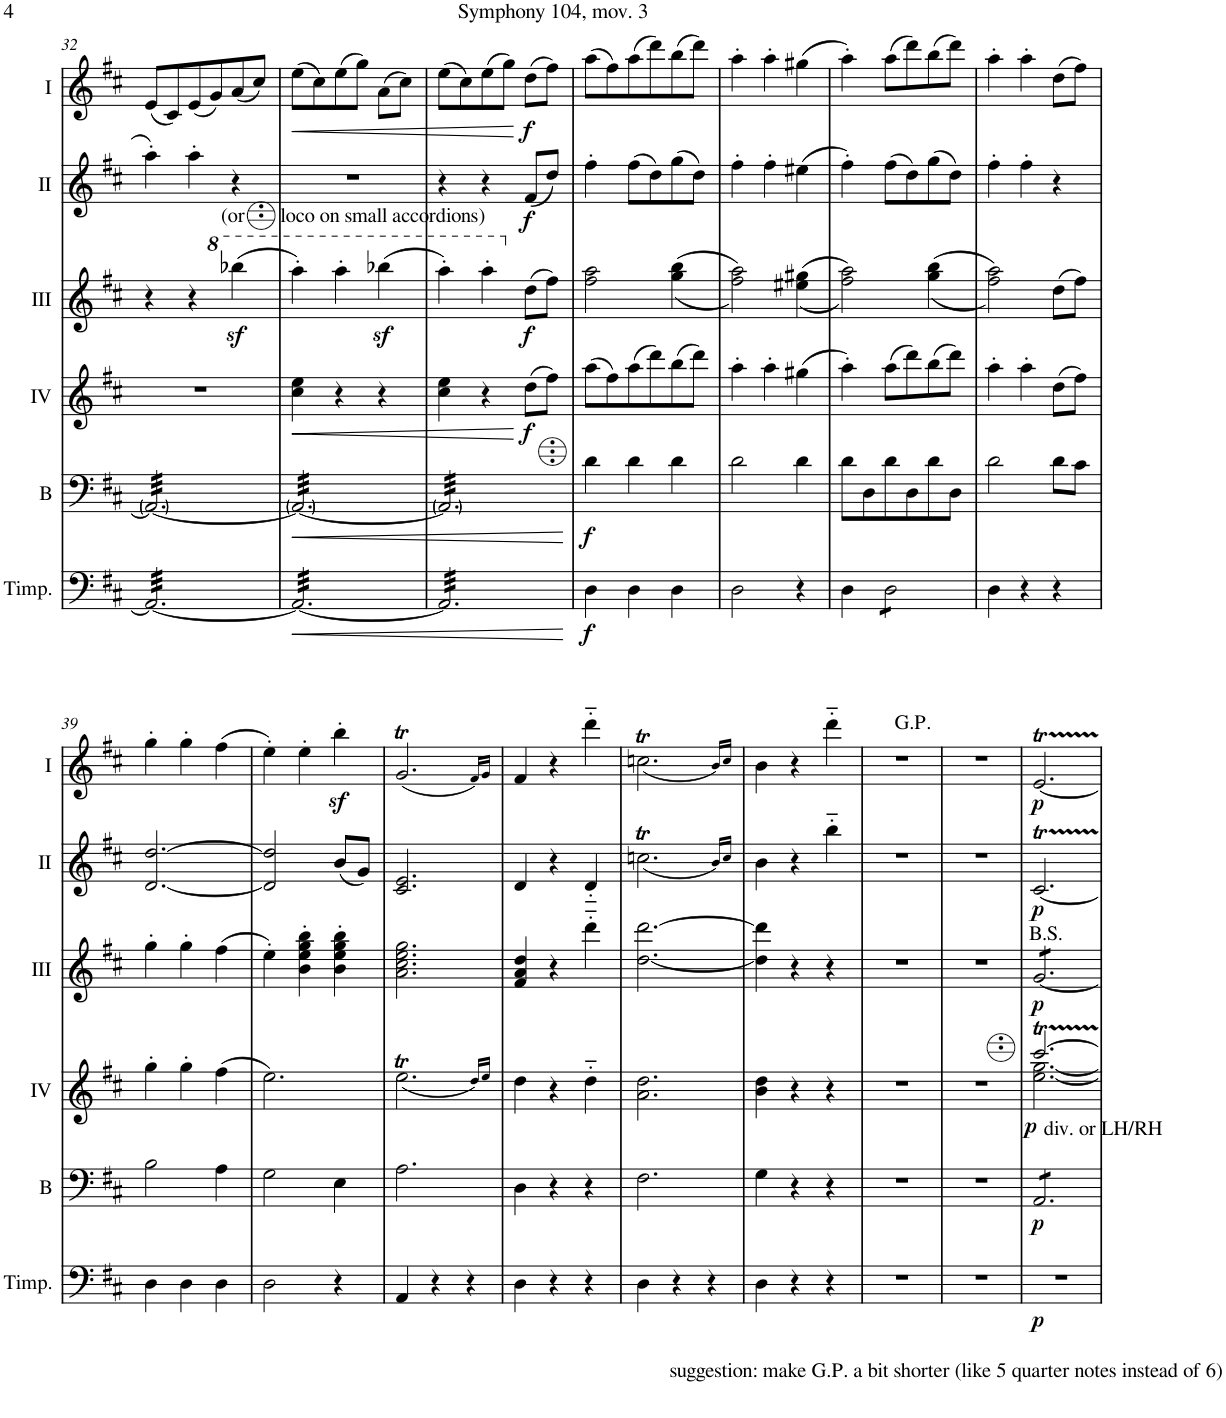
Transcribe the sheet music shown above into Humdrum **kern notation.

**kern	**dynam	**kern	**dynam	**kern	**dynam	**kern	**dynam	**kern	**dynam	**kern	**dynam
*part6	*part6	*part5	*part5	*part4	*part4	*part3	*part3	*part2	*part2	*part1	*part1
*staff6	*staff6	*staff5	*staff5	*staff4	*staff4	*staff3	*staff3	*staff2	*staff2	*staff1	*staff1
*I"Timpani	*	*I"Bass	*	*I"Acc. 4	*	*I"Acc. 3	*	*I"Acc. 2	*	*I"Acc. 1	*
*I'Timp.	*	*I'B	*	*	*	*	*	*	*	*	*
!!LO:PB:g=z
*clefF4	*	*clefF4	*	*clefG2	*	*clefG2	*	*clefG2	*	*clefG2	*
*	*	*Trd7c12	*	*Trd7c12	*	*Trd7c12	*	*	*	*	*
*k[f#c#]	*	*k[f#c#]	*	*k[f#c#]	*	*k[f#c#]	*	*k[f#c#]	*	*k[f#c#]	*
*M3/4	*	*M3/4	*	*M3/4	*	*M3/4	*	*M3/4	*	*M3/4	*
=32	=32	=32	=32	=32	=32	=32	=32	=32	=32	=32	=32
*tremolo	*	*	*	*	*	*	*	*	*	*	*
*	*	*tremolo	*	*	*	*	*	*	*	*	*
32AA/LLL	.	32AA/LLL	.	2.r	.	4r	.	4aa'\	.	(8e/L	.
32AA/	.	32AA/	.	.	.	.	.	.	.	.	.
32AA/	.	32AA/	.	.	.	.	.	.	.	.	.
32AA/	.	32AA/	.	.	.	.	.	.	.	.	.
32AA/	.	32AA/	.	.	.	.	.	.	.	8c#/)	.
32AA/	.	32AA/	.	.	.	.	.	.	.	.	.
32AA/	.	32AA/	.	.	.	.	.	.	.	.	.
32AA/	.	32AA/	.	.	.	.	.	.	.	.	.
*	*	*	*	*	*	*8va	*	*	*	*	*
32AA/	.	32AA/	.	.	.	4r	.	4aa'\	.	(8e/	.
32AA/	.	32AA/	.	.	.	.	.	.	.	.	.
32AA/	.	32AA/	.	.	.	.	.	.	.	.	.
32AA/	.	32AA/	.	.	.	.	.	.	.	.	.
32AA/	.	32AA/	.	.	.	.	.	.	.	8g/)	.
32AA/	.	32AA/	.	.	.	.	.	.	.	.	.
32AA/	.	32AA/	.	.	.	.	.	.	.	.	.
32AA/	.	32AA/	.	.	.	.	.	.	.	.	.
!	!	!	!	!	!	!LO:TX:a:t=(or       loco on small accordions)	!	!	!	!	!
32AA/	.	32AA/	.	.	.	(4bbb-Xz<\	.	4r	.	(8a/	.
32AA/	.	32AA/	.	.	.	.	.	.	.	.	.
32AA/	.	32AA/	.	.	.	.	.	.	.	.	.
32AA/	.	32AA/	.	.	.	.	.	.	.	.	.
32AA/	.	32AA/	.	.	.	.	.	.	.	8cc#/J)	.
32AA/	.	32AA/	.	.	.	.	.	.	.	.	.
32AA/	.	32AA/	.	.	.	.	.	.	.	.	.
32AA/JJJ	.	32AA/JJJ	.	.	.	.	.	.	.	.	.
=33	=33	=33	=33	=33	=33	=33	=33	=33	=33	=33	=33
!	!LO:HP:b	!	!LO:HP:b	!	!LO:HP:b	!	!	!	!	!	!LO:HP:b
32AA/LLL	<	32AA/LLL	<	4cc#\ 4ee\	<	4aaa'\)	.	2.r	.	(8ee\L	<
32AA/	.	32AA/	.	.	.	.	.	.	.	.	.
32AA/	.	32AA/	.	.	.	.	.	.	.	.	.
32AA/	.	32AA/	.	.	.	.	.	.	.	.	.
32AA/	.	32AA/	.	.	.	.	.	.	.	8cc#\)	.
32AA/	.	32AA/	.	.	.	.	.	.	.	.	.
32AA/	.	32AA/	.	.	.	.	.	.	.	.	.
32AA/	.	32AA/	.	.	.	.	.	.	.	.	.
32AA/	.	32AA/	.	4r	.	4aaa'\	.	.	.	(8ee\	.
32AA/	.	32AA/	.	.	.	.	.	.	.	.	.
32AA/	.	32AA/	.	.	.	.	.	.	.	.	.
32AA/	.	32AA/	.	.	.	.	.	.	.	.	.
32AA/	.	32AA/	.	.	.	.	.	.	.	8gg\J)	.
32AA/	.	32AA/	.	.	.	.	.	.	.	.	.
32AA/	.	32AA/	.	.	.	.	.	.	.	.	.
32AA/	.	32AA/	.	.	.	.	.	.	.	.	.
32AA/	.	32AA/	.	4r	.	(4bbb-Xz<\	.	.	.	(8a\L	.
32AA/	.	32AA/	.	.	.	.	.	.	.	.	.
32AA/	.	32AA/	.	.	.	.	.	.	.	.	.
32AA/	.	32AA/	.	.	.	.	.	.	.	.	.
32AA/	.	32AA/	.	.	.	.	.	.	.	8cc#\J)	.
32AA/	.	32AA/	.	.	.	.	.	.	.	.	.
32AA/	.	32AA/	.	.	.	.	.	.	.	.	.
32AA/JJJ	.	32AA/JJJ	.	.	.	.	.	.	.	.	.
=34	=34	=34	=34	=34	=34	=34	=34	=34	=34	=34	=34
32AA/]LLL	.	32AA/]LLL	.	4cc#\ 4ee\	.	4aaa'\)	.	4r	.	(8ee\L	.
32AA/	.	32AA/	.	.	.	.	.	.	.	.	.
32AA/	.	32AA/	.	.	.	.	.	.	.	.	.
32AA/	.	32AA/	.	.	.	.	.	.	.	.	.
32AA/	.	32AA/	.	.	.	.	.	.	.	8cc#\)	.
32AA/	.	32AA/	.	.	.	.	.	.	.	.	.
32AA/	.	32AA/	.	.	.	.	.	.	.	.	.
32AA/	.	32AA/	.	.	.	.	.	.	.	.	.
32AA/	.	32AA/	.	4r	.	4aaa'\	.	4r	.	(8ee\	.
32AA/	.	32AA/	.	.	.	.	.	.	.	.	.
32AA/	.	32AA/	.	.	.	.	.	.	.	.	.
32AA/	.	32AA/	.	.	.	.	.	.	.	.	.
32AA/	.	32AA/	.	.	.	.	.	.	.	8gg\J)	.
32AA/	.	32AA/	.	.	.	.	.	.	.	.	.
32AA/	.	32AA/	.	.	.	.	.	.	.	.	.
32AA/	.	32AA/	.	.	.	.	.	.	.	.	.
*	*	*	*	*	*	*X8va	*	*	*	*	*
!	!	!	!	!	!LO:DY:n=1:b	!	!LO:DY:b	!	!LO:DY:b	!	!LO:DY:n=1:b
32AA/	.	32AA/	.	(8dd\L	[ f	(8dd\L	f	(8f#/L	f	(8dd\L	[ f
32AA/	.	32AA/	.	.	.	.	.	.	.	.	.
32AA/	.	32AA/	.	.	.	.	.	.	.	.	.
32AA/	.	32AA/	.	.	.	.	.	.	.	.	.
32AA/	.	32AA/	.	8ff#\J)	.	8ff#\J)	.	8dd/J)	.	8ff#\J)	.
32AA/	.	32AA/	.	.	.	.	.	.	.	.	.
32AA/	.	32AA/	.	.	.	.	.	.	.	.	.
32AA/JJJ	.	32AA/JJJ	.	.	.	.	.	.	.	.	.
*	*	*Xtremolo	*	*	*	*	*	*	*	*	*
*Xtremolo	*	*	*	*	*	*	*	*	*	*	*
.	[	.	[	.	.	.	.	.	.	.	.
=35	=35	=35	=35	=35	=35	=35	=35	=35	=35	=35	=35
!	!LO:DY:b	!	!LO:DY:b	!	!	!	!	!	!	!	!
4D\	f	4d\	f	(8aa\L	.	2ff#\ 2aa\	.	4ff#'\	.	(8aa\L	.
.	.	.	.	8ff#\)	.	.	.	.	.	8ff#\)	.
4D\	.	4d\	.	(8aa\	.	.	.	(8ff#\L	.	(8aa\	.
.	.	.	.	8ddd\)	.	.	.	8dd\)	.	8ddd\)	.
4D\	.	4d\	.	(8bb\	.	((<4gg\ 4bb\	.	(8gg\	.	(8bb\	.
.	.	.	.	8ddd\J)	.	.	.	8dd\J)	.	8ddd\J)	.
=36	=36	=36	=36	=36	=36	=36	=36	=36	=36	=36	=36
2D\	.	2d\	.	4aa'\	.	2ff#\ 2aa\))	.	4ff#'\	.	4aa'\	.
.	.	.	.	4aa'\	.	.	.	4ff#'\	.	4aa'\	.
4r	.	4d\	.	(4gg#X\	.	((<4ee#X\ 4gg#X\	.	(4ee#X\	.	(4gg#X\	.
=37	=37	=37	=37	=37	=37	=37	=37	=37	=37	=37	=37
4D\	.	8d\L	.	4aa'\)	.	2ff#\ 2aa\))	.	4ff#'\)	.	4aa'\)	.
.	.	8D\	.	.	.	.	.	.	.	.	.
*tremolo	*	*	*	*	*	*	*	*	*	*	*
8D\L	.	8d\	.	(8aa\L	.	.	.	(8ff#\L	.	(8aa\L	.
8D\	.	8D\	.	8ddd\)	.	.	.	8dd\)	.	8ddd\)	.
8D\	.	8d\	.	(8bb\	.	((<4gg\ 4bb\	.	(8gg\	.	(8bb\	.
8D\J	.	8D\J	.	8ddd\J)	.	.	.	8dd\J)	.	8ddd\J)	.
*Xtremolo	*	*	*	*	*	*	*	*	*	*	*
=38	=38	=38	=38	=38	=38	=38	=38	=38	=38	=38	=38
4D\	.	2d\	.	4aa'\	.	2ff#\ 2aa\))	.	4ff#'\	.	4aa'\	.
4r	.	.	.	4aa'\	.	.	.	4ff#'\	.	4aa'\	.
4r	.	8d\L	.	(8dd\L	.	(8dd\L	.	4r	.	(8dd\L	.
.	.	8c#\J	.	8ff#\J)	.	8ff#\J)	.	.	.	8ff#\J)	.
!!LO:LB:g=z
=39	=39	=39	=39	=39	=39	=39	=39	=39	=39	=39	=39
4D\	.	2B\	.	4gg'\	.	4gg'\	.	[2.d/ [2.dd/	.	4gg'\	.
4D\	.	.	.	4gg'\	.	4gg'\	.	.	.	4gg'\	.
4D\	.	4A\	.	(4ff#\	.	(4ff#\	.	.	.	(4ff#\	.
=40	=40	=40	=40	=40	=40	=40	=40	=40	=40	=40	=40
2D\	.	2G\	.	2.ee\)	.	4ee'\)	.	2d/] 2dd/]	.	4ee'\)	.
.	.	.	.	.	.	4b\' 4ee\' 4gg\' 4bb\'	.	.	.	4ee'\	.
4r	.	4E\	.	.	.	4b\' 4ee\' 4gg\' 4bb\'	.	(8b/L	.	4bbz<'\	.
.	.	.	.	.	.	.	.	8g/J)	.	.	.
=41	=41	=41	=41	=41	=41	=41	=41	=41	=41	=41	=41
4AA/	.	2.A\	.	(<2.eeT\	.	2.a\ 2.cc#\ 2.ee\ 2.gg\	.	2.c#/ 2.e/	.	(2.gT/	.
4r	.	.	.	.	.	.	.	.	.	.	.
4r	.	.	.	.	.	.	.	.	.	.	.
.	.	.	.	16qdd/LL)	.	.	.	.	.	16qf#/LL)	.
.	.	.	.	16qee/JJ	.	.	.	.	.	16qg/JJ	.
=42	=42	=42	=42	=42	=42	=42	=42	=42	=42	=42	=42
4D\	.	4D\	.	4dd\	.	4f#/ 4a/ 4dd/	.	4d/	.	4f#/	.
4r	.	4r	.	4r	.	4r	.	4r	.	4r	.
4r	.	4r	.	4dd'~\	.	4ddd'~\	.	4d'~/	.	4ddd'~\	.
=43	=43	=43	=43	=43	=43	=43	=43	=43	=43	=43	=43
4D\	.	2.F#\	.	2.a\ 2.dd\	.	[2.dd\ [2.ddd\	.	(<2.ccnT\	.	(<2.ccnT\	.
4r	.	.	.	.	.	.	.	.	.	.	.
4r	.	.	.	.	.	.	.	.	.	.	.
.	.	.	.	.	.	.	.	16qb/LL)	.	16qb/LL)	.
.	.	.	.	.	.	.	.	16qcc/JJ	.	16qcc/JJ	.
=44	=44	=44	=44	=44	=44	=44	=44	=44	=44	=44	=44
4D\	.	4G\	.	4b\ 4dd\	.	4dd\] 4ddd\]	.	4b\	.	4b\	.
4r	.	4r	.	4r	.	4r	.	4r	.	4r	.
4r	.	4r	.	4r	.	4r	.	4bb'~\	.	4ddd'~\	.
=45	=45	=45	=45	=45	=45	=45	=45	=45	=45	=45	=45
!	!	!	!	!	!	!	!	!	!	!LO:TX:a:t=G.P.	!
!LO:TX:b:t=suggestion&colon; make G.P. a bit shorter (like 5 quarter notes instead of 6)	!	!	!	!	!	!	!	!	!	!	!
2.r	.	2.r	.	2.r	.	2.r	.	2.r	.	2.r	.
=46	=46	=46	=46	=46	=46	=46	=46	=46	=46	=46	=46
2.r	.	2.r	.	2.r	.	2.r	.	2.r	.	2.r	.
=47	=47	=47	=47	=47	=47	=47	=47	=47	=47	=47	=47
*	*	*	*	*^	*	*	*	*	*	*	*
!	!	!	!	!	!	!	!LO:TX:a:t=B.S.	!	!	!	!	!
!	!	!	!	!LO:TX:b:t=div. or LH/RH	!	!	!	!	!	!	!	!
!	!LO:DY:b	!	!LO:DY:b	!	!	!LO:DY:b	!	!LO:DY:b	!	!LO:DY:b	!	!LO:DY:b
*	*	*tremolo	*	*	*	*	*	*	*	*	*	*
*	*	*	*	*	*	*	*tremolo	*	*	*	*	*
2.r	p	8AA/L	p	[2.cccc#t/	[2.eee\ [2.ggg\	p	[8g/L	p	[2.c#t/	p	[2.eT/	p
.	.	8AA/	.	.	.	.	8g/	.	.	.	.	.
.	.	8AA/	.	.	.	.	8g/	.	.	.	.	.
.	.	8AA/	.	.	.	.	8g/	.	.	.	.	.
.	.	8AA/	.	.	.	.	8g/	.	.	.	.	.
.	.	8AA/J	.	.	.	.	8g/J	.	.	.	.	.
*	*	*	*	*	*	*	*Xtremolo	*	*	*	*	*
*	*	*Xtremolo	*	*	*	*	*	*	*	*	*	*
*	*	*	*	*v	*v	*	*	*	*	*	*	*
=	=	=	=	=	=	=	=	=	=	=	=
*-	*-	*-	*-	*-	*-	*-	*-	*-	*-	*-	*-
